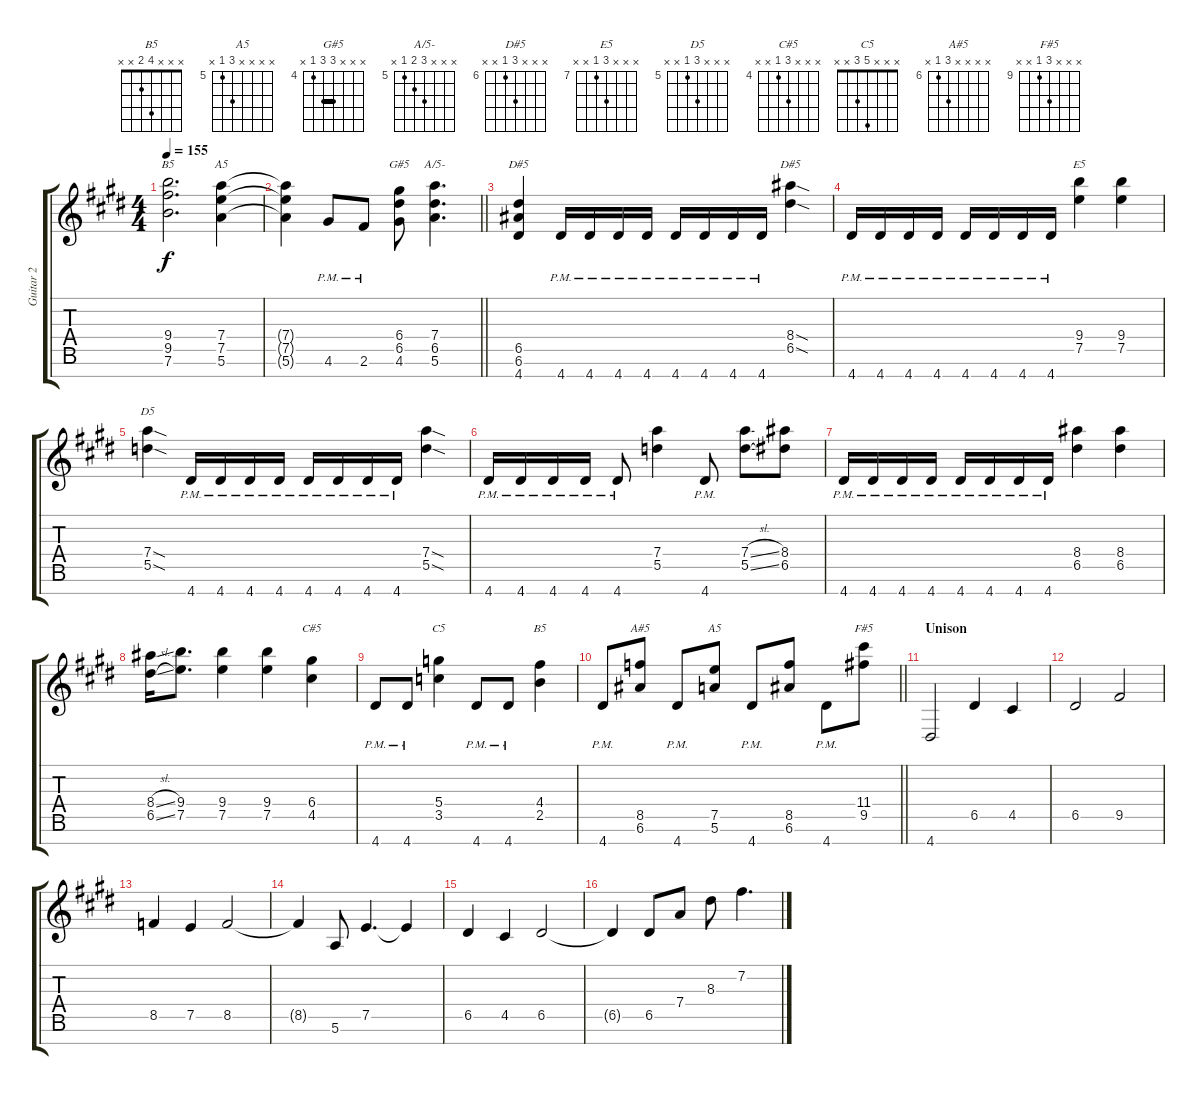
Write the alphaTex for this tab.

\track ("Guitar 2" "Guitar 2") {instrument distortionguitar}
\staff {score tabs}
\tuning (E4 B3 G3 D3 A2 E2 B1) {hide}
\chord ("B5" x x x 9 9 7 x) {firstfret 7 barre 9}
\chord ("A5" x x x 7 7 5 x) {firstfret 5 barre 7}
\chord ("G#5" x x x 6 6 4 x) {firstfret 4 barre 6}
\chord ("A/5-" x x x 7 6 5 x) {firstfret 5}
\chord ("D#5" x x x x 6 6 4) {firstfret 4 barre 6}
\chord ("D#5" x x x 8 6 x x) {firstfret 6}
\chord ("E5" x x x 9 7 x x) {firstfret 7}
\chord ("D5" x x x 7 5 x x) {firstfret 5}
\chord ("C#5" x x x 6 4 x x) {firstfret 4}
\chord ("C5" x x x 5 3 x x)
\chord ("B5" x x x 4 2 x x)
\chord ("A#5" x x x x 8 6 x) {firstfret 6}
\chord ("A5" x x x x 7 5 x) {firstfret 5}
\chord ("F#5" x x x 11 9 x x) {firstfret 9}
\ts (4 4)
\tempo 155
\clef g2
\ks e
(9.4 9.5 7.6).2{d ch "B5" ot 8vb dy f} (7.4 7.5 5.6).4{ch "A5" ot 8vb} |
\barLineRight lightlight
(7.4{t} 7.5{t} 5.6{t}).4{ot 8vb} 4.6{pm}.8{ot 8vb} 2.6{pm}.8{ot 8vb} (6.4 6.5 4.6).8{ch "G#5" ot 8vb} (7.4 6.5 5.6).4{d ch "A/5-" ot 8vb} |
(6.5 6.6 4.7).4{ch "D#5" ot 8vb} 4.7{pm}.16{ot 8vb} 4.7{pm}.16{ot 8vb} 4.7{pm}.16{ot 8vb} 4.7{pm}.16{ot 8vb} 4.7{pm}.16{ot 8vb} 4.7{pm}.16{ot 8vb} 4.7{pm}.16{ot 8vb} 4.7{pm}.16{ot 8vb} (8.4{sod} 6.5{sod}).4{ch "D#5" ot 8vb} |
4.7{pm}.16{ot 8vb} 4.7{pm}.16{ot 8vb} 4.7{pm}.16{ot 8vb} 4.7{pm}.16{ot 8vb} 4.7{pm}.16{ot 8vb} 4.7{pm}.16{ot 8vb} 4.7{pm}.16{ot 8vb} 4.7{pm}.16{ot 8vb} (9.4 7.5).4{ch "E5" ot 8vb} (9.4 7.5).4{ot 8vb} |
(7.4{sod} 5.5{sod}).4{ch "D5" ot 8vb} 4.7{pm}.16{ot 8vb} 4.7{pm}.16{ot 8vb} 4.7{pm}.16{ot 8vb} 4.7{pm}.16{ot 8vb} 4.7{pm}.16{ot 8vb} 4.7{pm}.16{ot 8vb} 4.7{pm}.16{ot 8vb} 4.7{pm}.16{ot 8vb} (7.4{sod} 5.5{sod}).4{ot 8vb} |
4.7{pm}.16{ot 8vb} 4.7{pm}.16{ot 8vb} 4.7{pm}.16{ot 8vb} 4.7{pm}.16{ot 8vb} 4.7{pm}.8{ot 8vb} (7.4 5.5).4{ot 8vb} 4.7{pm}.8{ot 8vb} (7.4{sl} 5.5{sl}).8{ot 8vb} (8.4 6.5).8{ot 8vb} |
4.7{pm}.16{ot 8vb} 4.7{pm}.16{ot 8vb} 4.7{pm}.16{ot 8vb} 4.7{pm}.16{ot 8vb} 4.7{pm}.16{ot 8vb} 4.7{pm}.16{ot 8vb} 4.7{pm}.16{ot 8vb} 4.7{pm}.16{ot 8vb} (8.4 6.5).4{ot 8vb} (8.4 6.5).4{ot 8vb} |
(8.4{sl} 6.5{sl}).16{ot 8vb} (9.4 7.5).8{d ot 8vb} (9.4 7.5).4{ot 8vb} (9.4 7.5).4{ot 8vb} (6.4 4.5).4{ch "C#5" ot 8vb} |
4.7{pm}.8{ot 8vb} 4.7{pm}.8{ot 8vb} (5.4 3.5).4{ch "C5" ot 8vb} 4.7{pm}.8{ot 8vb} 4.7{pm}.8{ot 8vb} (4.4 2.5).4{ch "B5" ot 8vb} |
\barLineRight lightlight
4.7{pm}.8{ot 8vb} (8.5 6.6).8{ch "A#5" ot 8vb} 4.7{pm}.8{ot 8vb} (7.5 5.6).8{ch "A5" ot 8vb} 4.7{pm}.8{ot 8vb} (8.5 6.6).8{ot 8vb} 4.7{pm}.8{ot 8vb} (11.4 9.5).8{ch "F#5" ot 8vb} |
\section ("" "Unison")
4.7.2 6.5.4 4.5.4 |
6.5.2 9.5.2 |
8.5.4 7.5.4 8.5.2 |
8.5{t}.4 5.6.8 7.5.4{d} 7.5{t}.4 |
6.5.4 4.5.4 6.5.2 |
6.5{t}.4 6.5.8 7.4.8 8.3.8 7.2.4{d}
